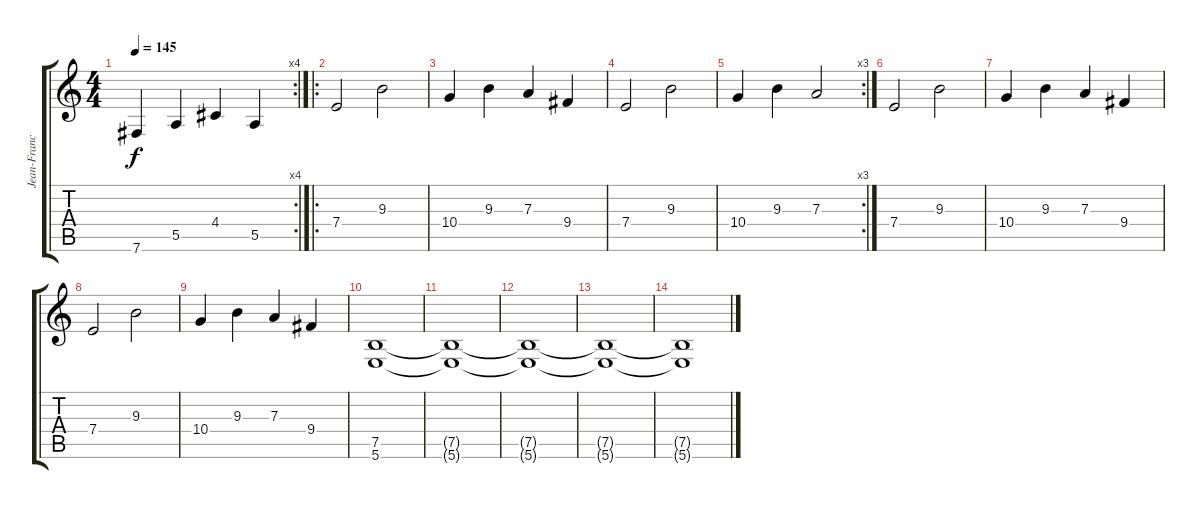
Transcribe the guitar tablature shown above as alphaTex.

\track ("Jean-Francois Dagenais (Rhythm)" "Jean-Franc") {instrument distortionguitar}
\staff {score tabs}
\tuning (B3 Gb3 D3 A2 E2 B1) {hide}
\rc 4
\ts (4 4)
\tempo 145
\clef g2
\ks c
7.6.4{dy f} 5.5.4 4.4.4 5.5.4 |
\ro
7.4.2 9.3.2 |
10.4.4 9.3.4 7.3.4 9.4.4 |
7.4.2 9.3.2 |
\rc 3
10.4.4 9.3.4 7.3.2 |
7.4.2 9.3.2 |
10.4.4 9.3.4 7.3.4 9.4.4 |
7.4.2 9.3.2 |
10.4.4 9.3.4 7.3.4 9.4.4 |
(7.5 5.6).1 |
(7.5{t} 5.6{t}).1{volume 0} |
(7.5{t} 5.6{t}).1 |
(7.5{t} 5.6{t}).1 |
(7.5{t} 5.6{t}).1
